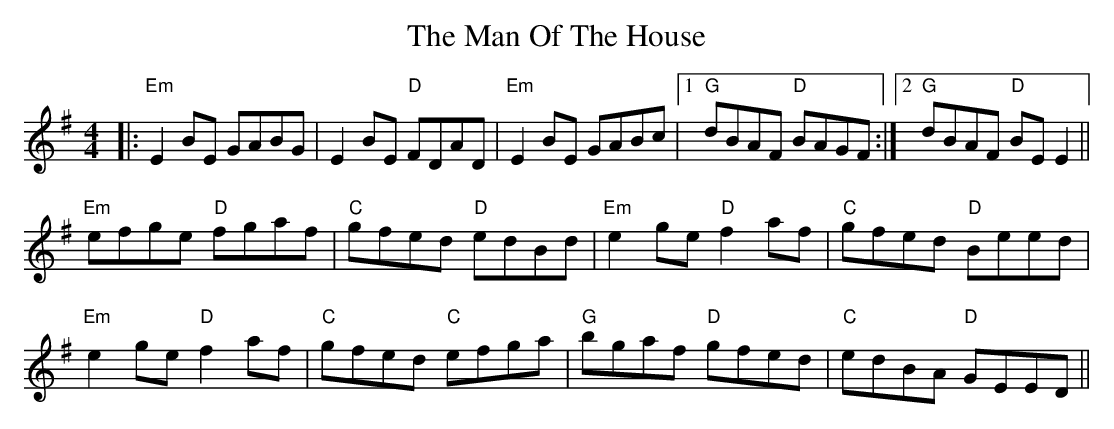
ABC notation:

X:1
T: The Man Of The House
M: 4/4
L: 1/8
K: Emin
|: "Em"E2BE GABG| E2BE "D"FDAD| "Em"E2BE GABc|1 "G"dBAF "D"BAGF:|2 "G"dBAF "D"BEE2||
"Em"efge "D"fgaf|"C"gfed "D"edBd|"Em"e2ge "D"f2af|"C"gfed "D"Beed|
"Em"e2ge "D"f2af|"C"gfed "C"efga|"G"bgaf "D"gfed|"C"edBA "D"GEED||
